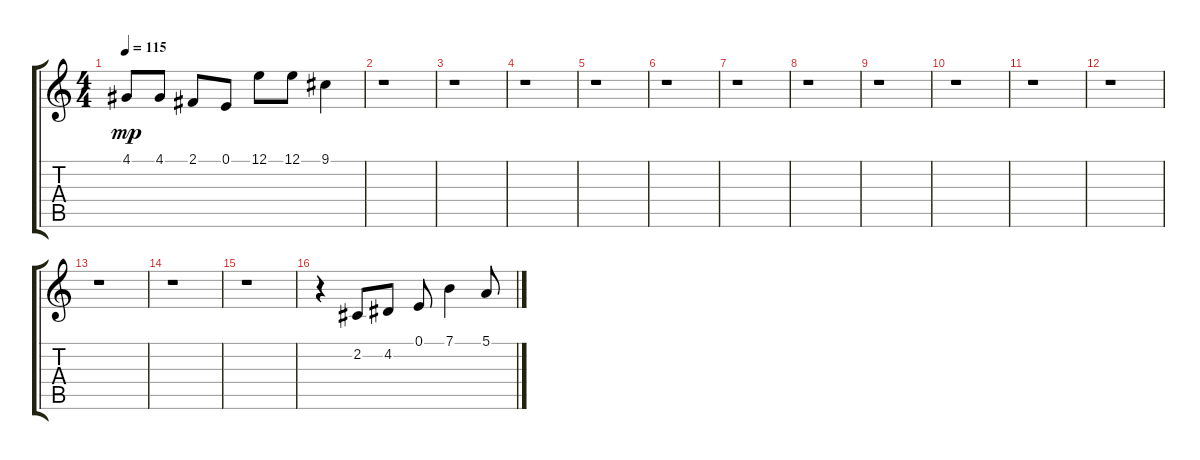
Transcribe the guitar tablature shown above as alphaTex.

\track "" {instrument pad4choir}
\staff {score tabs}
\tuning (E4 B3 G3 D3 A2 E2) {hide}
\ts (4 4)
\tempo 115
\clef g2
\ks c
4.1.8{dy mp} 4.1.8 2.1.8 0.1.8 12.1.8 12.1.8 9.1.4 |
r.1 |
r.1 |
r.1 |
r.1 |
r.1 |
r.1 |
r.1 |
r.1 |
r.1 |
r.1 |
r.1 |
r.1 |
r.1 |
r.1 |
r.4 2.2.8 4.2.8 0.1.8 7.1.4 5.1.8
